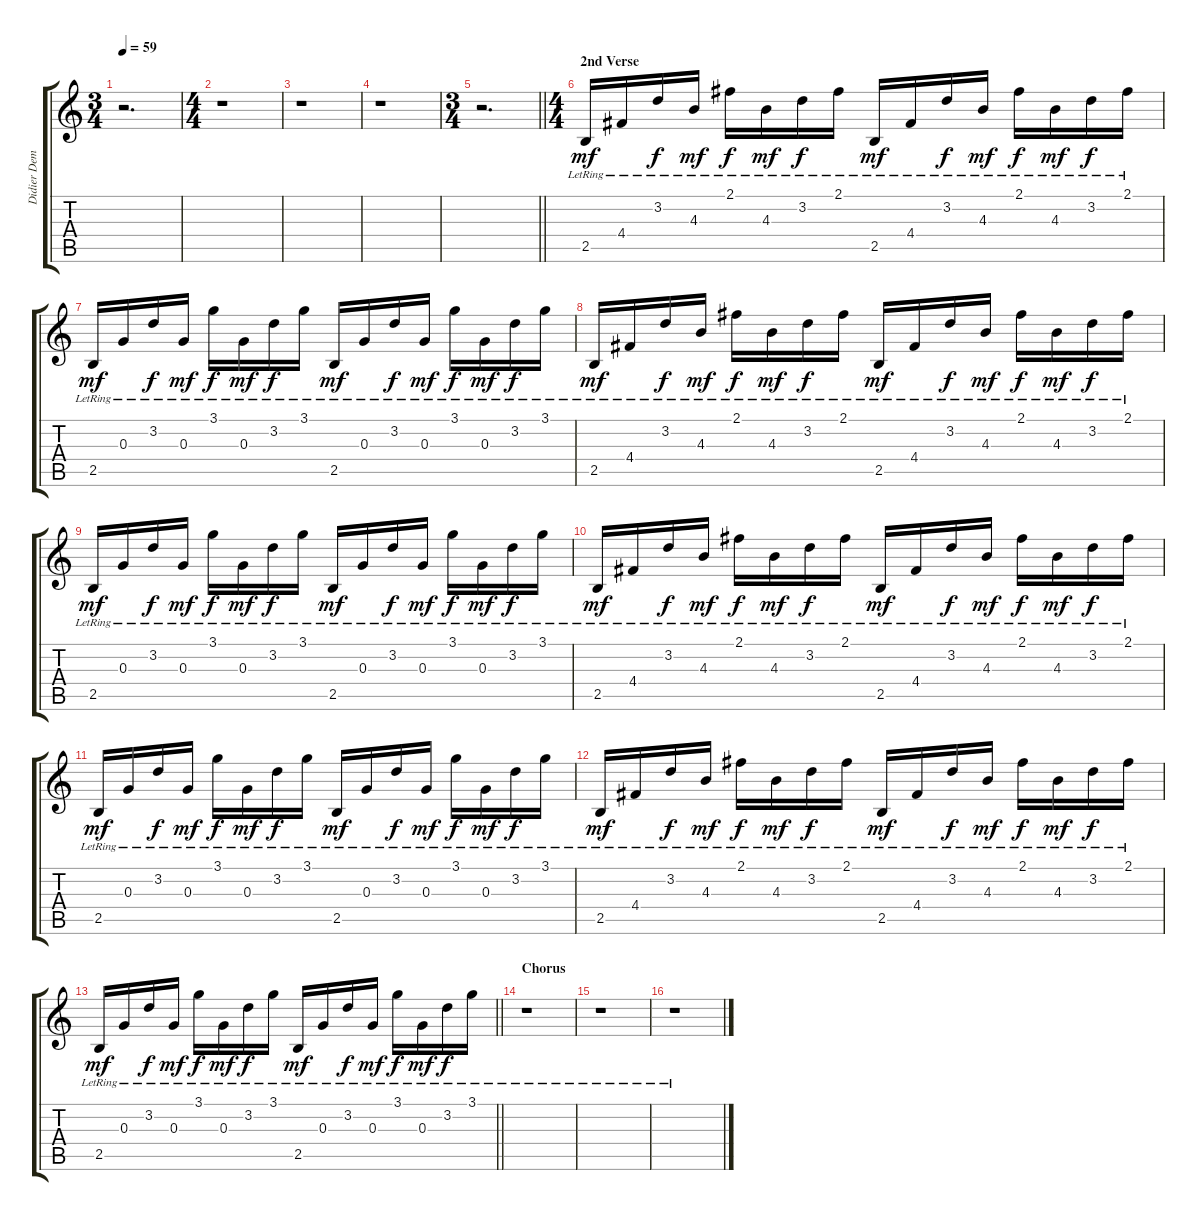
\track ("Didier Demajean" "Didier Dem") {instrument electricguitarjazz}
\staff {score tabs}
\tuning (E4 B3 G3 D3 A2 E2) {hide}
\ts (3 4)
\tempo 59
\clef g2
\ks c
r.2{d dy f} |
\ts (4 4)
r.1 |
r.1 |
r.1 |
\ts (3 4)
\barLineRight lightlight
r.2{d} |
\ts (4 4)
\section ("" "2nd Verse")
2.5{lr}.16{dy mf} 4.4{lr}.16 3.2{lr}.16{dy f} 4.3{lr}.16{dy mf} 2.1{lr}.16{dy f} 4.3{lr}.16{dy mf} 3.2{lr}.16{dy f} 2.1{lr}.16 2.5{lr}.16{dy mf} 4.4{lr}.16 3.2{lr}.16{dy f} 4.3{lr}.16{dy mf} 2.1{lr}.16{dy f} 4.3{lr}.16{dy mf} 3.2{lr}.16{dy f} 2.1{lr}.16 |
2.5{lr}.16{dy mf} 0.3{lr}.16 3.2{lr}.16{dy f} 0.3{lr}.16{dy mf} 3.1{lr}.16{dy f} 0.3{lr}.16{dy mf} 3.2{lr}.16{dy f} 3.1{lr}.16 2.5{lr}.16{dy mf} 0.3{lr}.16 3.2{lr}.16{dy f} 0.3{lr}.16{dy mf} 3.1{lr}.16{dy f} 0.3{lr}.16{dy mf} 3.2{lr}.16{dy f} 3.1{lr}.16 |
2.5{lr}.16{dy mf} 4.4{lr}.16 3.2{lr}.16{dy f} 4.3{lr}.16{dy mf} 2.1{lr}.16{dy f} 4.3{lr}.16{dy mf} 3.2{lr}.16{dy f} 2.1{lr}.16 2.5{lr}.16{dy mf} 4.4{lr}.16 3.2{lr}.16{dy f} 4.3{lr}.16{dy mf} 2.1{lr}.16{dy f} 4.3{lr}.16{dy mf} 3.2{lr}.16{dy f} 2.1{lr}.16 |
2.5{lr}.16{dy mf} 0.3{lr}.16 3.2{lr}.16{dy f} 0.3{lr}.16{dy mf} 3.1{lr}.16{dy f} 0.3{lr}.16{dy mf} 3.2{lr}.16{dy f} 3.1{lr}.16 2.5{lr}.16{dy mf} 0.3{lr}.16 3.2{lr}.16{dy f} 0.3{lr}.16{dy mf} 3.1{lr}.16{dy f} 0.3{lr}.16{dy mf} 3.2{lr}.16{dy f} 3.1{lr}.16 |
2.5{lr}.16{dy mf} 4.4{lr}.16 3.2{lr}.16{dy f} 4.3{lr}.16{dy mf} 2.1{lr}.16{dy f} 4.3{lr}.16{dy mf} 3.2{lr}.16{dy f} 2.1{lr}.16 2.5{lr}.16{dy mf} 4.4{lr}.16 3.2{lr}.16{dy f} 4.3{lr}.16{dy mf} 2.1{lr}.16{dy f} 4.3{lr}.16{dy mf} 3.2{lr}.16{dy f} 2.1{lr}.16 |
2.5{lr}.16{dy mf} 0.3{lr}.16 3.2{lr}.16{dy f} 0.3{lr}.16{dy mf} 3.1{lr}.16{dy f} 0.3{lr}.16{dy mf} 3.2{lr}.16{dy f} 3.1{lr}.16 2.5{lr}.16{dy mf} 0.3{lr}.16 3.2{lr}.16{dy f} 0.3{lr}.16{dy mf} 3.1{lr}.16{dy f} 0.3{lr}.16{dy mf} 3.2{lr}.16{dy f} 3.1{lr}.16 |
2.5{lr}.16{dy mf} 4.4{lr}.16 3.2{lr}.16{dy f} 4.3{lr}.16{dy mf} 2.1{lr}.16{dy f} 4.3{lr}.16{dy mf} 3.2{lr}.16{dy f} 2.1{lr}.16 2.5{lr}.16{dy mf} 4.4{lr}.16 3.2{lr}.16{dy f} 4.3{lr}.16{dy mf} 2.1{lr}.16{dy f} 4.3{lr}.16{dy mf} 3.2{lr}.16{dy f} 2.1{lr}.16 |
\barLineRight lightlight
2.5{lr}.16{dy mf} 0.3{lr}.16 3.2{lr}.16{dy f} 0.3{lr}.16{dy mf} 3.1{lr}.16{dy f} 0.3{lr}.16{dy mf} 3.2{lr}.16{dy f} 3.1{lr}.16 2.5{lr}.16{dy mf} 0.3{lr}.16 3.2{lr}.16{dy f} 0.3{lr}.16{dy mf} 3.1{lr}.16{dy f} 0.3{lr}.16{dy mf} 3.2{lr}.16{dy f} 3.1{lr}.16 |
\section ("" "Chorus")
r.1 |
r.1 |
r.1
